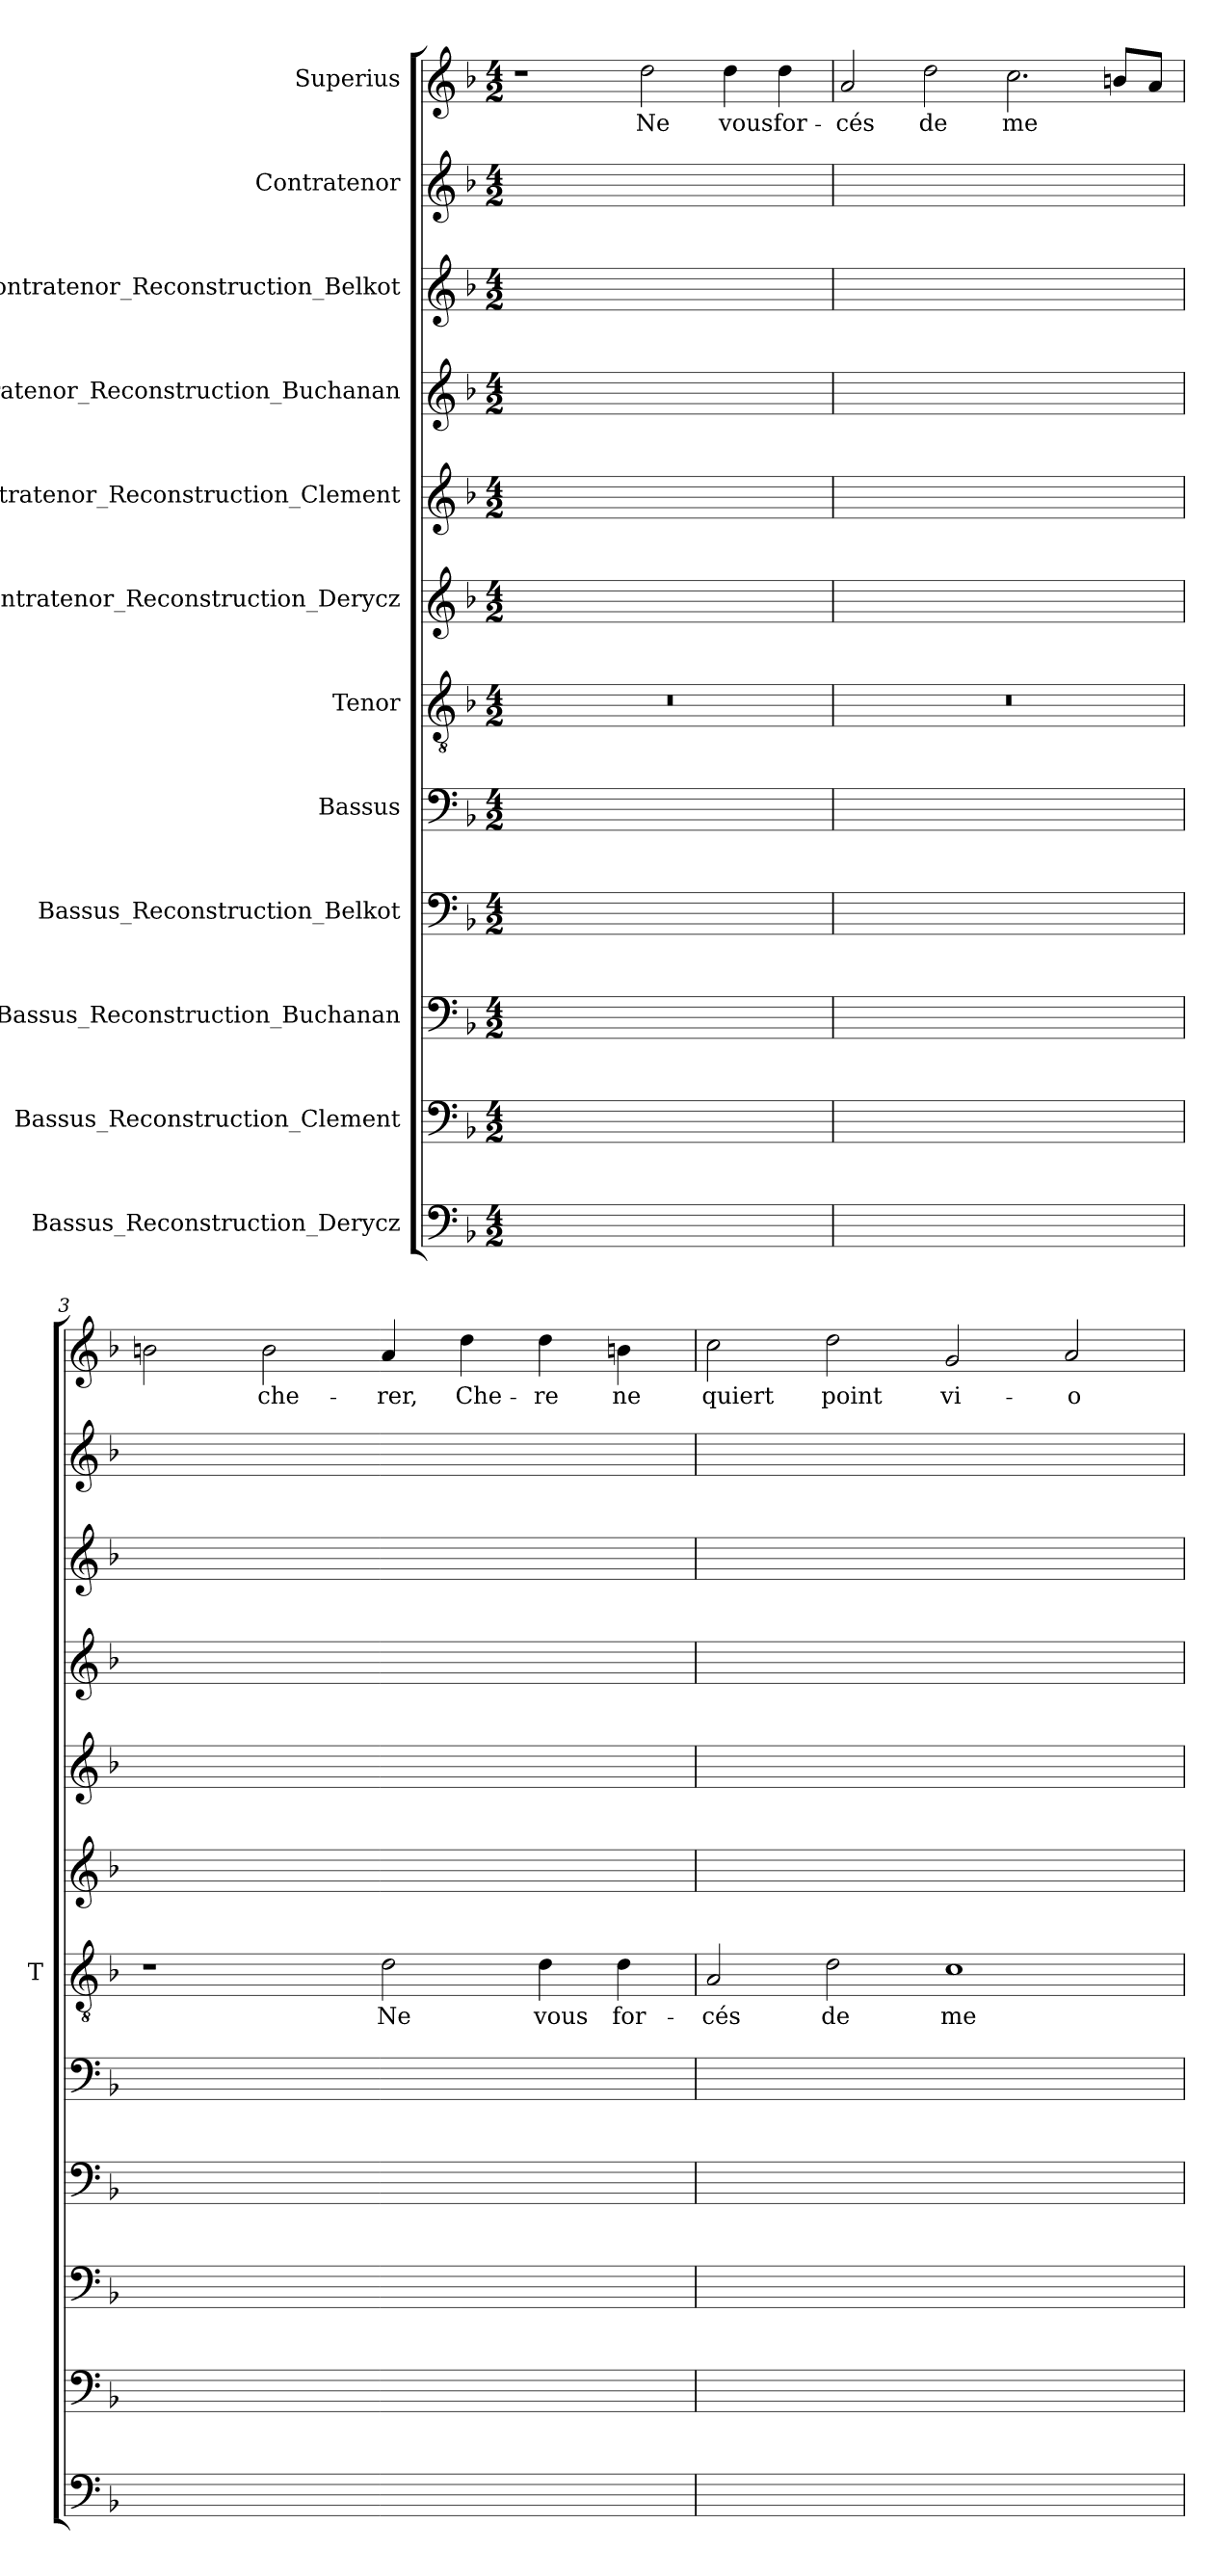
**kern	**kern	**kern	**kern	**kern	**kern	**text	**kern	**kern	**kern	**kern	**kern	**kern	**text
*part12	*part11	*part10	*part9	*part8	*part7	*part7	*part6	*part5	*part4	*part3	*part2	*part1	*part1
*staff12	*staff11	*staff10	*staff9	*staff8	*staff7	*staff7	*staff6	*staff5	*staff4	*staff3	*staff2	*staff1	*staff1
*I"Bassus_Reconstruction_Derycz	*I"Bassus_Reconstruction_Clement	*I"Bassus_Reconstruction_Buchanan	*I"Bassus_Reconstruction_Belkot	*I"Bassus	*I"Tenor	*	*I"Contratenor_Reconstruction_Derycz	*I"Contratenor_Reconstruction_Clement	*I"Contratenor_Reconstruction_Buchanan	*I"Contratenor_Reconstruction_Belkot	*I"Contratenor	*I"Superius	*
*	*	*	*	*	*I'T	*	*	*	*	*	*	*	*
*clefF4	*clefF4	*clefF4	*clefF4	*clefF4	*clefGv2	*	*clefG2	*clefG2	*clefG2	*clefG2	*clefG2	*clefG2	*
*k[b-]	*k[b-]	*k[b-]	*k[b-]	*k[b-]	*k[b-]	*	*k[b-]	*k[b-]	*k[b-]	*k[b-]	*k[b-]	*k[b-]	*
*M4/2	*M4/2	*M4/2	*M4/2	*M4/2	*M4/2	*	*M4/2	*M4/2	*M4/2	*M4/2	*M4/2	*M4/2	*
=1	=1	=1	=1	=1	=1	=1	=1	=1	=1	=1	=1	=1	=1
0ryy	0ryy	0ryy	0ryy	0ryy	0r	.	0ryy	0ryy	0ryy	0ryy	0ryy	1r	.
.	.	.	.	.	.	.	.	.	.	.	.	2dd	-Ne
.	.	.	.	.	.	.	.	.	.	.	.	4dd	-vous
.	.	.	.	.	.	.	.	.	.	.	.	4dd	for-
=2	=2	=2	=2	=2	=2	=2	=2	=2	=2	=2	=2	=2	=2
0ryy	0ryy	0ryy	0ryy	0ryy	0r	.	0ryy	0ryy	0ryy	0ryy	0ryy	2a	-cés
.	.	.	.	.	.	.	.	.	.	.	.	2dd	-de
.	.	.	.	.	.	.	.	.	.	.	.	2.cc	-me
.	.	.	.	.	.	.	.	.	.	.	.	8bnL	.
.	.	.	.	.	.	.	.	.	.	.	.	8aJ	.
=3	=3	=3	=3	=3	=3	=3	=3	=3	=3	=3	=3	=3	=3
0ryy	0ryy	0ryy	0ryy	0ryy	1r	.	0ryy	0ryy	0ryy	0ryy	0ryy	2bn	.
.	.	.	.	.	.	.	.	.	.	.	.	2b	che-
.	.	.	.	.	2d	-Ne	.	.	.	.	.	4a	-rer,
.	.	.	.	.	.	.	.	.	.	.	.	4dd	Che-
.	.	.	.	.	4d	-vous	.	.	.	.	.	4dd	-re
.	.	.	.	.	4d	for-	.	.	.	.	.	4bn	-ne
=4	=4	=4	=4	=4	=4	=4	=4	=4	=4	=4	=4	=4	=4
0ryy	0ryy	0ryy	0ryy	0ryy	2A	-cés	0ryy	0ryy	0ryy	0ryy	0ryy	2cc	-quiert
.	.	.	.	.	2d	-de	.	.	.	.	.	2dd	-point
.	.	.	.	.	1c	-me	.	.	.	.	.	2g	vi-
.	.	.	.	.	.	.	.	.	.	.	.	2a	o-
=	=	=	=	=	=	=	=	=	=	=	=	=	=
*-	*-	*-	*-	*-	*-	*-	*-	*-	*-	*-	*-	*-	*-
